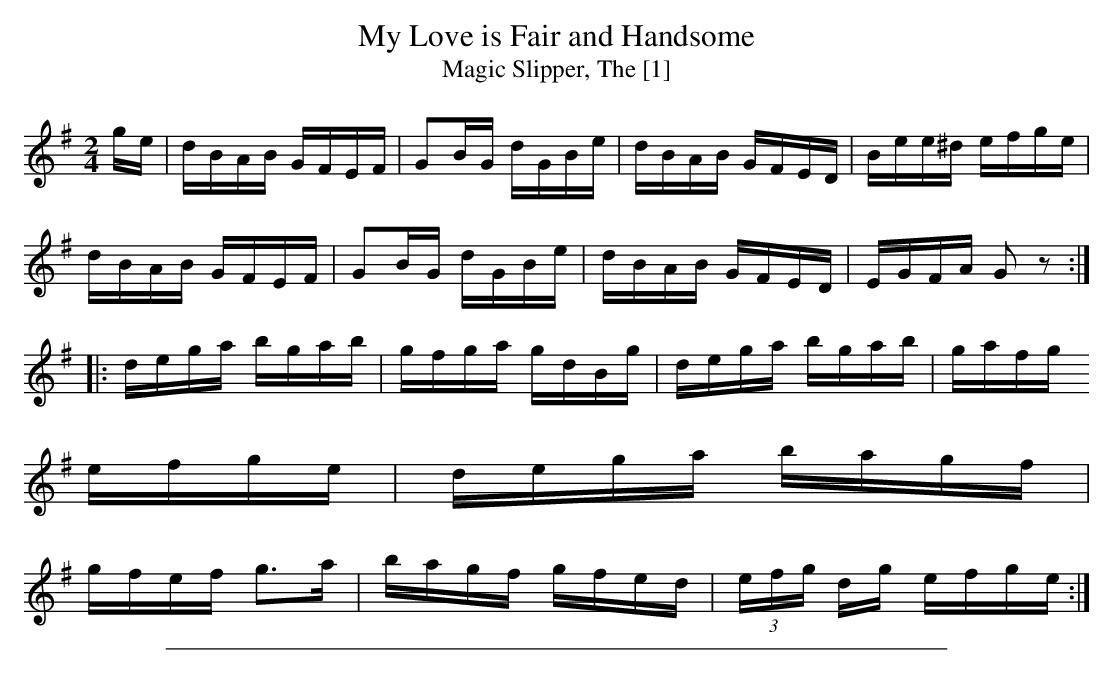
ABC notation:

X:1
T: My Love is Fair and Handsome
T: Magic Slipper, The [1]
L:1/8
M:2/4
K:G
g/e/|d/B/A/B/ G/F/E/F/|GB/G/ d/G/B/e/|d/B/A/B/ G/F/E/D/|B/e/e/^d/ e/f/g/e/|
d/B/A/B/ G/F/E/F/|GB/G/ d/G/B/e/|d/B/A/B/ G/F/E/D/|E/G/F/A/ Gz:|
|:d/e/g/a/ b/g/a/b/|g/f/g/a/ g/d/B/g/|d/e/g/a/ b/g/a/b/|g/a/f/g/
e/f/g/e/|d/e/g/a/ b/a/g/f/|
g/f/e/f/ g>a|b/a/g/f/ g/f/e/d/|(3e/f/g/ d/g/ e/f/g/e/:|
